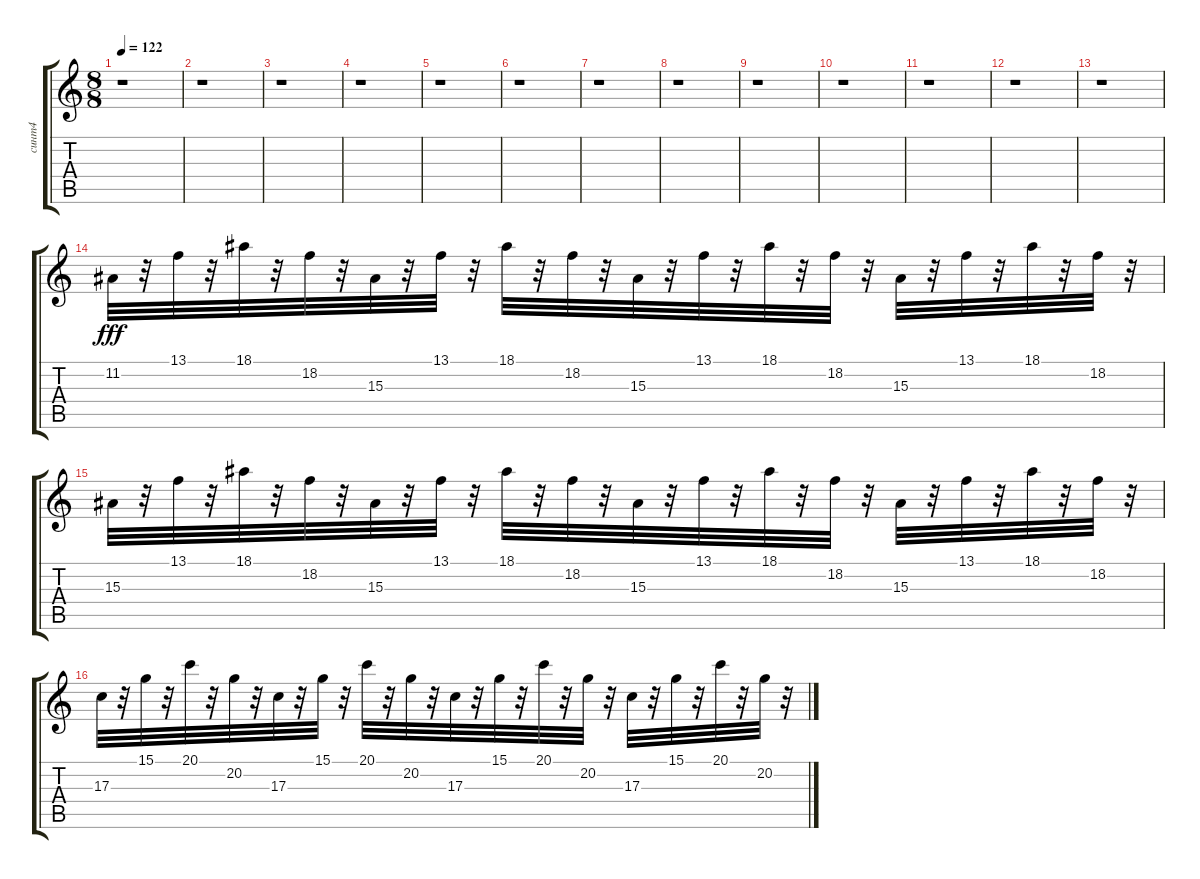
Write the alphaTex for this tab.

\track ("синт4" "синт4") {instrument lead3calliope}
\staff {score tabs}
\tuning (E4 B3 G3 D3 A2 E2) {hide}
\ts (8 8)
\tempo 122
\clef g2
\ks c
r.1{dy fff} |
r.1 |
r.1 |
r.1 |
r.1 |
r.1 |
r.1 |
r.1 |
r.1 |
r.1 |
r.1 |
r.1 |
r.1 |
11.2.32 r.32 13.1.32 r.32 18.1.32 r.32 18.2.32 r.32 15.3.32 r.32 13.1.32 r.32 18.1.32 r.32 18.2.32 r.32 15.3.32 r.32 13.1.32 r.32 18.1.32 r.32 18.2.32 r.32 15.3.32 r.32 13.1.32 r.32 18.1.32 r.32 18.2.32 r.32 |
15.3.32 r.32 13.1.32 r.32 18.1.32 r.32 18.2.32 r.32 15.3.32 r.32 13.1.32 r.32 18.1.32 r.32 18.2.32 r.32 15.3.32 r.32 13.1.32 r.32 18.1.32 r.32 18.2.32 r.32 15.3.32 r.32 13.1.32 r.32 18.1.32 r.32 18.2.32 r.32 |
17.3.32 r.32 15.1.32 r.32 20.1.32 r.32 20.2.32 r.32 17.3.32 r.32 15.1.32 r.32 20.1.32 r.32 20.2.32 r.32 17.3.32 r.32 15.1.32 r.32 20.1.32 r.32 20.2.32 r.32 17.3.32 r.32 15.1.32 r.32 20.1.32 r.32 20.2.32 r.32
